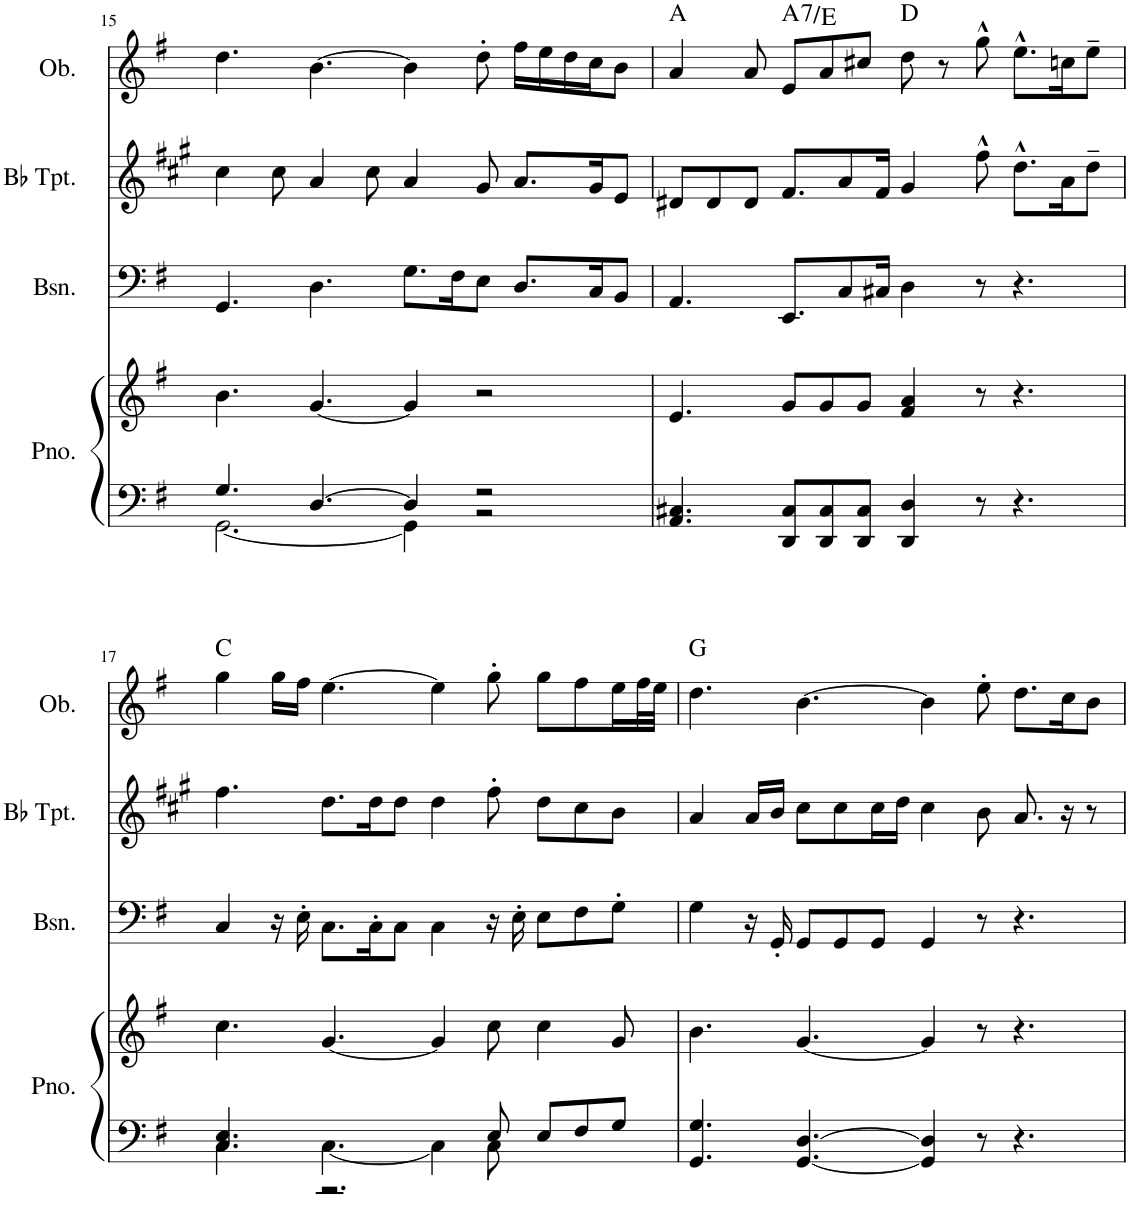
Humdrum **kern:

**kern	**kern	**kern	**kern	**kern	**harte
*part4	*part4	*part3	*part2	*part1	*part1
*staff5	*staff4	*staff3	*staff2	*staff1	*
*I"Piano	*	*I"Bassoon	*I"Bb Trumpet	*I"Oboe	*
*I'Pno.	*	*I'Bsn.	*I'Bb Tpt.	*I'Ob.	*
!!LO:PB:g=z
*clefF4	*clefG2	*clefF4	*clefG2	*clefG2	*
*	*	*	*Trd1c2	*	*
*k[f#]	*k[f#]	*k[f#]	*k[f#c#g#]	*k[f#]	*
*M12/8	*M12/8	*M12/8	*M12/8	*M12/8	*
=15	=15	=15	=15	=15	=15
*^	*	*	*	*	*
4.G/	[2.GG\	4.b\	4.GG/	4cc#\	4.dd\	.
.	.	.	.	8cc#\	.	.
[4.D/	.	[4.g/	4.D\	4a/	[4.b\	.
.	.	.	.	8cc#\	.	.
4D/]	4GG\]	4g/]	8.G\L	4a/	4b\]	.
.	.	.	16F#\K	.	.	.
2r	2r	2r	8E\J	8g#/	8dd'\	.
.	.	.	8.D/L	8.a/L	16ff#\LL	.
.	.	.	.	.	16ee\	.
.	.	.	.	.	16dd\	.
.	.	.	16C/K	16g#/K	16cc\J	.
.	.	.	8BB/J	8e/J	8b\J	.
*v	*v	*	*	*	*	*
=16	=16	=16	=16	=16	=16
4.AA/ 4.C#X/	4.e/	4.AA/	8d#X/L	4a/	A:maj
.	.	.	8d#/	.	.
.	.	.	8d#/J	8a/	.
!	!	!	!	!	!LO:H:kt=7
8DD/ 8C#/L	8g/L	8.EE/L	8.f#/L	8e/L	A:7/5
8DD/ 8C#/	8g/	.	.	8a/	.
.	.	8C/	8a/	.	.
8DD/ 8C#/J	8g/J	.	.	8cc#X/J	.
.	.	16C#X/Jk	16f#/Jk	.	.
4DD/ 4D/	4f#/ 4a/	4D\	4g#/	8dd\	D:maj
.	.	.	.	8r	.
8r	8r	8r	8ff#^^\	8gg^^\	.
4.r	4.r	4.r	8.dd^^\L	8.ee^^\L	.
.	.	.	16a\K	16ccn\K	.
.	.	.	8dd~\J	8ee~\J	.
!!LO:LB:g=z
=17	=17	=17	=17	=17	=17
*^	*	*	*	*	*
4.C/ 4.E/	4.C\	4.cc\	4C/	4.ff#\	4gg\	C:maj
.	.	.	16r	.	16gg\LL	.
.	.	.	16E'\	.	16ff#\JJ	.
[4.C\	2.r	[4.g/	8.C\L	8.dd\L	[4.ee\	.
.	.	.	16C'\K	16dd\K	.	.
.	.	.	8C\J	8dd\J	.	.
4C\]	.	4g/]	4C\	4dd\	4ee\]	.
8E/	.	8cc\	16r	8ff#'\	8gg'\	.
.	.	.	16E'\	.	.	.
8E/L	8C\	4cc\	8E\L	8dd\L	8gg\L	.
8F#/	4ryy	.	8F#\	8cc#\	8ff#\	.
8G/J	.	8g/	8G'\J	8b\J	16ee\L	.
.	.	.	.	.	32ff#\L	.
.	.	.	.	.	32ee\JJJ	.
*v	*v	*	*	*	*	*
=18	=18	=18	=18	=18	=18
4.GG/ 4.G/	4.b\	4G\	4a/	4.dd\	G:maj
.	.	16r	16a/LL	.	.
.	.	16GG'/	16b/JJ	.	.
[4.GG/ [4.D/	[4.g/	8GG/L	8cc#\L	[4.b\	.
.	.	8GG/	8cc#\	.	.
.	.	8GG/J	16cc#\L	.	.
.	.	.	16dd\JJ	.	.
4GG/] 4D/]	4g/]	4GG/	4cc#\	4b\]	.
8r	8r	8r	8b\	8ee'\	.
4.r	4.r	4.r	8.a/	8.dd\L	.
.	.	.	16r	16cc\K	.
.	.	.	8r	8b\J	.
=	=	=	=	=	=
*-	*-	*-	*-	*-	*-
